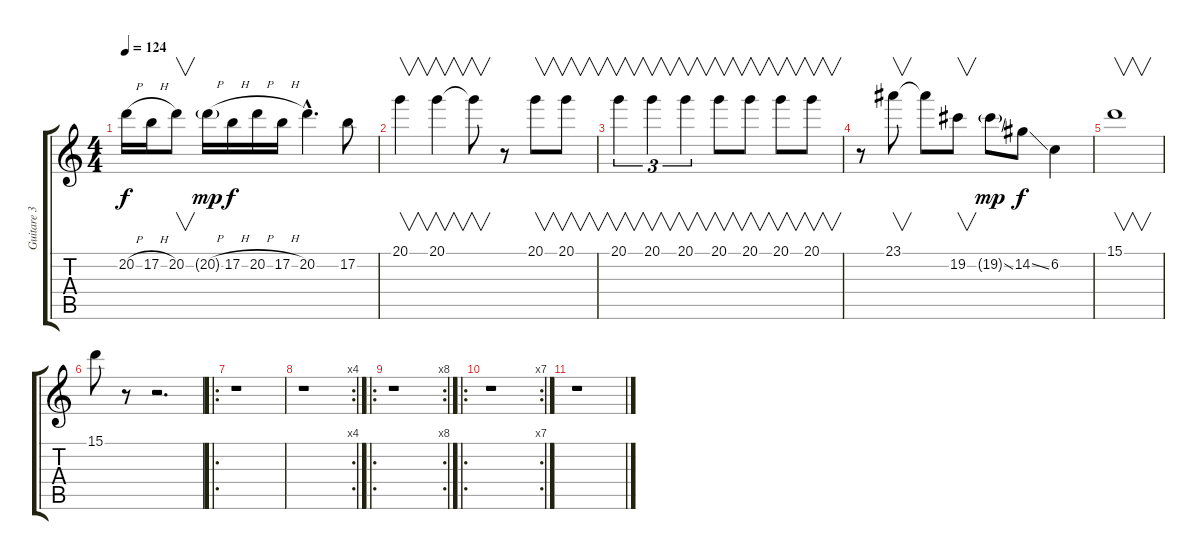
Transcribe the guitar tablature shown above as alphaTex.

\track ("Guitare 3" "Guitare 3") {instrument distortionguitar}
\staff {score tabs}
\tuning (B3 Gb3 D3 A2 E2 B1) {hide}
\ts (4 4)
\tempo 124
\clef g2
\ks c
20.2{h}.16{dy f} 17.2{h}.16 20.2.8{v} 20.2{h g}.16{dy mp} 17.2{h}.16{dy f} 20.2{h}.16 17.2{h}.16 20.2{hac}.4{d} 17.2.8 |
20.1.4{v} 20.1.4{v} 20.1{t}.8{v} r.8 20.1.8{v} 20.1.8{v} |
20.1.4{v tu (3 2)} 20.1.4{v tu (3 2)} 20.1.4{v tu (3 2)} 20.1.8{v} 20.1.8{v} 20.1.8{v} 20.1.8{v} |
r.8 23.1.8{v} 23.1{t}.8 19.2.8{v} 19.2{ss g}.8{dy mp} 14.2{ss}.8{dy f} 6.2.4 |
15.1.1{v} |
15.1.8 r.8 r.2{d} |
\ro
r.1 |
\rc 4
r.1 |
\ro
\rc 8
r.1 |
\ro
\rc 7
r.1 |
r.1
